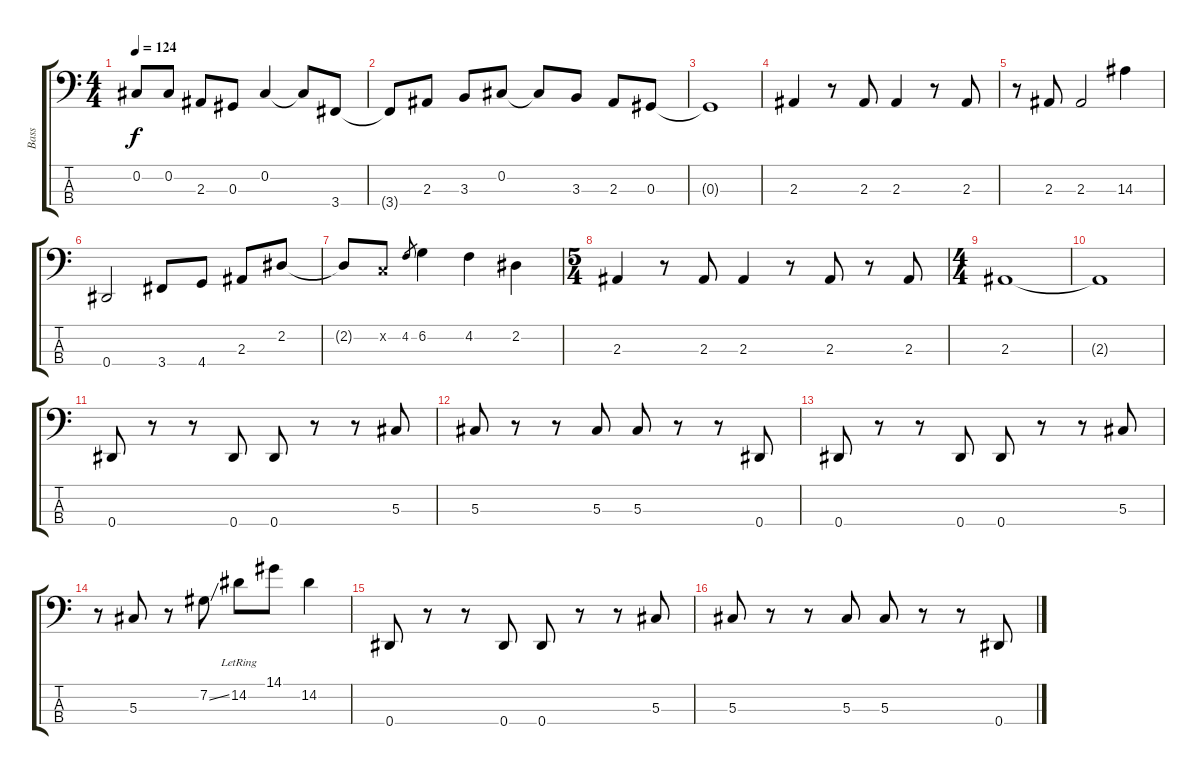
\track ("Bass" "Bass") {instrument electricbasspick}
\staff {score tabs}
\tuning (Gb2 Db2 Ab1 Eb1) {hide}
\ts (4 4)
\tempo 124
\clef f4
\ks c
0.2{t}.8{dy f} 0.2.8 2.3.8 0.3.8 0.2.4 0.2{t}.8 3.4.8 |
3.4{t}.8 2.3.8 3.3.8 0.2.8 0.2{t}.8 3.3.8 2.3.8 0.3.8 |
0.3{t}.1 |
2.3.4 r.8 2.3.8 2.3.4 r.8 2.3.8 |
r.8 2.3.8 2.3.2 14.3.4 |
0.4.2 3.4.8 4.4.8 2.3.8 2.2.8 |
2.2{t}.8 -1.2{x}.8 4.2.8{gr} 6.2.4 4.2.4 2.2.4 |
\ts (5 4)
2.3.4 r.8 2.3.8 2.3.4 r.8 2.3.8 r.8 2.3.8 |
\ts (4 4)
2.3.1 |
2.3{t}.1 |
0.4.8 r.8 r.8 0.4.8 0.4.8 r.8 r.8 5.3.8 |
5.3.8 r.8 r.8 5.3.8 5.3.8 r.8 r.8 0.4.8 |
0.4.8 r.8 r.8 0.4.8 0.4.8 r.8 r.8 5.3.8 |
r.8 5.3.8 r.8 7.2{ss}.8 14.2{lr}.8 14.1.8 14.2.4 |
0.4.8 r.8 r.8 0.4.8 0.4.8 r.8 r.8 5.3.8 |
5.3.8 r.8 r.8 5.3.8 5.3.8 r.8 r.8 0.4.8
